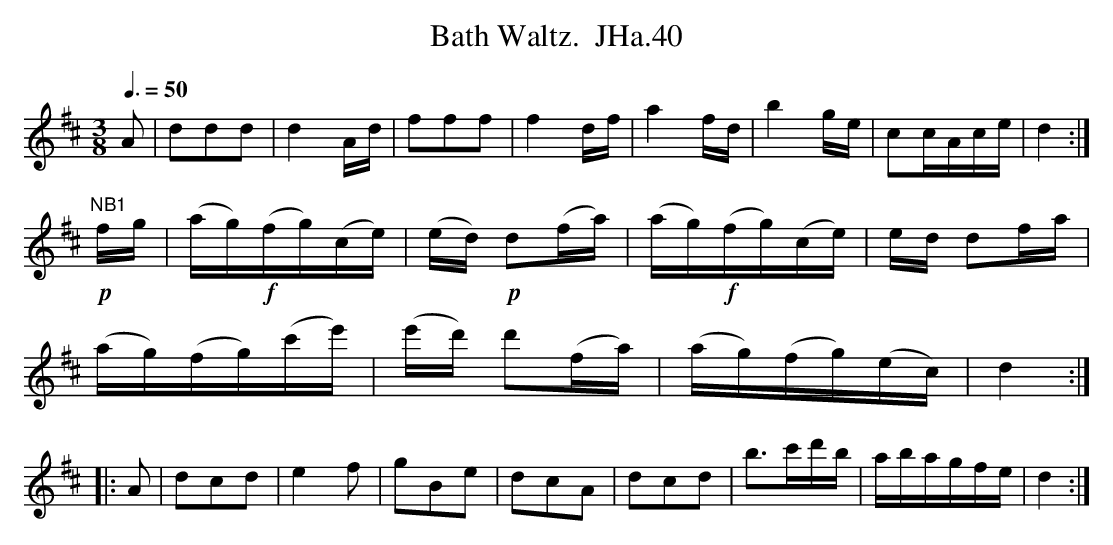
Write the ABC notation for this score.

X:1
T:Bath Waltz.  JHa.40
Q:3/8=50
M:3/8
L:1/16
K:D
A2|d2d2d2|d4 Ad|f2f2f2|f4 df|a4 fd|b4 ge|c2cAce|d4 :|
"NB1" !p!fg|(ag)!f!(fg)(ce)|(ed)!p! d2(fa)|(ag)!f!(fg)(ce)|ed d2fa|
(ag)(fg)(c'e')|(e'd') d'2(fa)|(ag)(fg)(ec)|d4 :|
|:A2|d2c2d2|e4f2|g2B2e2|d2c2A2|d2c2d2|b3c'd'b|abagfe|d4 :|
